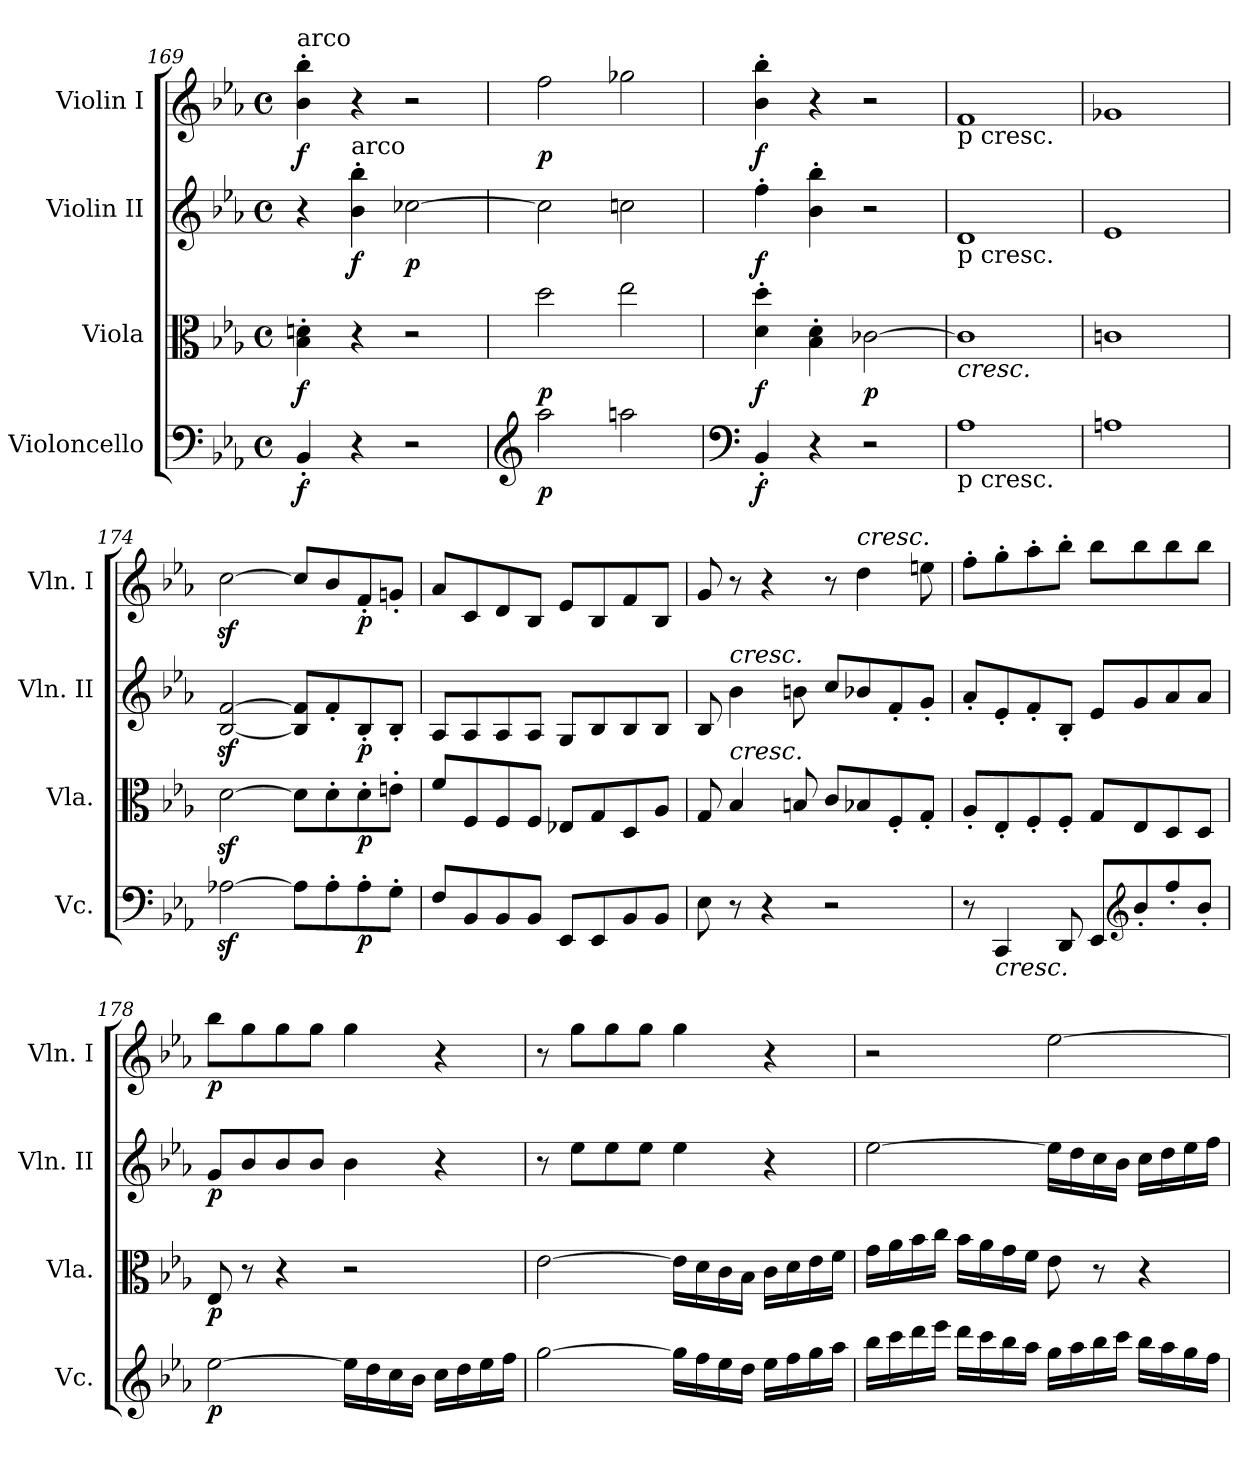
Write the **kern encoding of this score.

**kern	**dynam	**kern	**dynam	**kern	**dynam	**kern	**dynam
*part4	*part4	*part3	*part3	*part2	*part2	*part1	*part1
*staff4	*staff4	*staff3	*staff3	*staff2	*staff2	*staff1	*staff1
*I"Violoncello	*	*I"Viola	*	*I"Violin II	*	*I"Violin I	*
*I'Vc.	*	*I'Vla.	*	*I'Vln. II	*	*I'Vln. I	*
*clefF4	*	*clefC3	*	*clefG2	*	*clefG2	*
*k[b-e-a-]	*	*k[b-e-a-]	*	*k[b-e-a-]	*	*k[b-e-a-]	*
*E-:	*	*E-:	*	*E-:	*	*E-:	*
*M4/4	*	*M4/4	*	*M4/4	*	*M4/4	*
*met(c)	*	*met(c)	*	*met(c)	*	*met(c)	*
=169	=169	=169	=169	=169	=169	=169	=169
!	!	!	!	!	!	!LO:TX:a:t=arco	!
!	!LO:DY:b	!	!LO:DY:b	!	!	!	!LO:DY:b
4BB-'/	f	4B-\' 4dn\'	f	4r	.	4b-\' 4bb-\'	f
!	!	!	!	!LO:TX:a:t=arco	!	!	!
!	!	!	!	!	!LO:DY:b	!	!
4r	.	4r	.	4b-\' 4bb-\'	f	4r	.
!	!	!	!	!	!LO:DY:b	!	!
2r	.	2r	.	[2cc-X\	p	2r	.
!!LO:LB:g=z
=170	=170	=170	=170	=170	=170	=170	=170
*clefG2	*	*	*	*	*	*	*
!	!LO:DY:b	!	!LO:DY:b	!	!	!	!LO:DY:b
2aa-\	p	2dd\	p	2cc-\]	.	2ff\	p
2aan\	.	2ee-\	.	2ccn\	.	2gg-X\	.
=171	=171	=171	=171	=171	=171	=171	=171
*clefF4	*	*	*	*	*	*	*
!	!LO:DY:b	!	!LO:DY:b	!	!LO:DY:b	!	!LO:DY:b
4BB-'/	f	4d\' 4dd\'	f	4ff'\	f	4b-\' 4bb-\'	f
4r	.	4B-\' 4d\'	.	4b-\' 4bb-\'	.	4r	.
!	!	!	!LO:DY:b	!	!	!	!
2r	.	[2c-X\	p	2r	.	2r	.
=172	=172	=172	=172	=172	=172	=172	=172
!	!	!	!	!	!	!LO:TX:b:t=p cresc.	!
!	!	!	!	!LO:TX:b:t=p cresc.	!	!	!
!	!	!LO:TX:b:i:t=cresc.	!	!	!	!	!
!LO:TX:b:t=p cresc.	!	!	!	!	!	!	!
1A-	.	1c-]	.	1d	.	1f	.
=173	=173	=173	=173	=173	=173	=173	=173
1An	.	1cn	.	1e-	.	1g-X	.
=174	=174	=174	=174	=174	=174	=174	=174
[2A-Xz<\	.	[2dz<\	.	[2B-/z< [2f/z<	.	[2ccz<\	.
8A-\L]	.	8d\L]	.	8B-/] 8f/]L	.	8cc/L]	.
8A-'\	.	8d'\	.	8f'/	.	8b-/	.
!	!LO:DY:b	!	!LO:DY:b	!	!LO:DY:b	!	!LO:DY:b
8A-'\	p	8d'\	p	8B-'/	p	8f'/	p
8G'\J	.	8en'\J	.	8B-'/J	.	8gn'/J	.
=175	=175	=175	=175	=175	=175	=175	=175
8F/L	.	8f/L	.	8A-/L	.	8a-/L	.
8BB-/	.	8F/	.	8A-/	.	8c/	.
8BB-/	.	8F/	.	8A-/	.	8d/	.
8BB-/J	.	8F/J	.	8A-/J	.	8B-/J	.
8EE-/L	.	8E-X/L	.	8G/L	.	8e-/L	.
8EE-/	.	8G/	.	8B-/	.	8B-/	.
8BB-/	.	8D/	.	8B-/	.	8f/	.
8BB-/J	.	8A-/J	.	8B-/J	.	8B-/J	.
!!LO:LB:g=z
=176	=176	=176	=176	=176	=176	=176	=176
8E-\	.	8G/	.	8B-/	.	8g/	.
!	!	!	!	!LO:TX:a:i:t=cresc.	!	!	!
!	!	!LO:TX:a:i:t=cresc.	!	!	!	!	!
8r	.	4B-/	.	4b-\	.	8r	.
4r	.	.	.	.	.	4r	.
.	.	8Bn/	.	8bn\	.	.	.
2r	.	8c/L	.	8cc/L	.	8r	.
!	!	!	!	!	!	!LO:TX:a:i:t=cresc.	!
.	.	8B-X/	.	8b-X/	.	4dd\	.
.	.	8F'/	.	8f'/	.	.	.
.	.	8G'/J	.	8g'/J	.	8een\	.
=177	=177	=177	=177	=177	=177	=177	=177
8r	.	8A-'/L	.	8a-'/L	.	8ff'\L	.
!LO:TX:b:i:t=cresc.	!	!	!	!	!	!	!
4CC/	.	8E-'/	.	8e-'/	.	8gg'\	.
.	.	8F'/	.	8f'/	.	8aa-'\	.
8DD/	.	8F'/J	.	8B-'/J	.	8bb-'\J	.
8EE-/L	.	8G/L	.	8e-/L	.	8bb-\L	.
*clefG2	*	*	*	*	*	*	*
8b-'/	.	8E-/	.	8g/	.	8bb-\	.
8ff'/	.	8D/	.	8a-/	.	8bb-\	.
8b-'/J	.	8D/J	.	8a-/J	.	8bb-\J	.
=178	=178	=178	=178	=178	=178	=178	=178
!	!LO:DY:b	!	!LO:DY:b	!	!LO:DY:b	!	!LO:DY:b
[2ee-\	p	8E-/	p	8g/L	p	8bb-\L	p
.	.	8r	.	8b-/	.	8gg\	.
.	.	4r	.	8b-/	.	8gg\	.
.	.	.	.	8b-/J	.	8gg\J	.
16ee-\LL]	.	2r	.	4b-\	.	4gg\	.
16dd\	.	.	.	.	.	.	.
16cc\	.	.	.	.	.	.	.
16b-\JJ	.	.	.	.	.	.	.
16cc\LL	.	.	.	4r	.	4r	.
16dd\	.	.	.	.	.	.	.
16ee-\	.	.	.	.	.	.	.
16ff\JJ	.	.	.	.	.	.	.
=179	=179	=179	=179	=179	=179	=179	=179
[2gg\	.	[2e-\	.	8r	.	8r	.
.	.	.	.	8ee-\L	.	8gg\L	.
.	.	.	.	8ee-\	.	8gg\	.
.	.	.	.	8ee-\J	.	8gg\J	.
16gg\LL]	.	16e-\LL]	.	4ee-\	.	4gg\	.
16ff\	.	16d\	.	.	.	.	.
16ee-\	.	16c\	.	.	.	.	.
16dd\JJ	.	16B-\JJ	.	.	.	.	.
16ee-\LL	.	16c\LL	.	4r	.	4r	.
16ff\	.	16d\	.	.	.	.	.
16gg\	.	16e-\	.	.	.	.	.
16aa-\JJ	.	16f\JJ	.	.	.	.	.
!!LO:LB:g=z
=180	=180	=180	=180	=180	=180	=180	=180
16bb-\LL	.	16g\LL	.	[2ee-\	.	2r	.
16ccc\	.	16a-\	.	.	.	.	.
16ddd\	.	16b-\	.	.	.	.	.
16eee-\JJ	.	16cc\JJ	.	.	.	.	.
16ddd\LL	.	16b-\LL	.	.	.	.	.
16ccc\	.	16a-\	.	.	.	.	.
16bb-\	.	16g\	.	.	.	.	.
16aa-\JJ	.	16f\JJ	.	.	.	.	.
16gg\LL	.	8e-\	.	16ee-\LL]	.	[2ee-\	.
16aa-\	.	.	.	16dd\	.	.	.
16bb-\	.	8r	.	16cc\	.	.	.
16ccc\JJ	.	.	.	16b-\JJ	.	.	.
16bb-\LL	.	4r	.	16cc\LL	.	.	.
16aa-\	.	.	.	16dd\	.	.	.
16gg\	.	.	.	16ee-\	.	.	.
16ff\JJ	.	.	.	16ff\JJ	.	.	.
=	=	=	=	=	=	=	=
*-	*-	*-	*-	*-	*-	*-	*-
